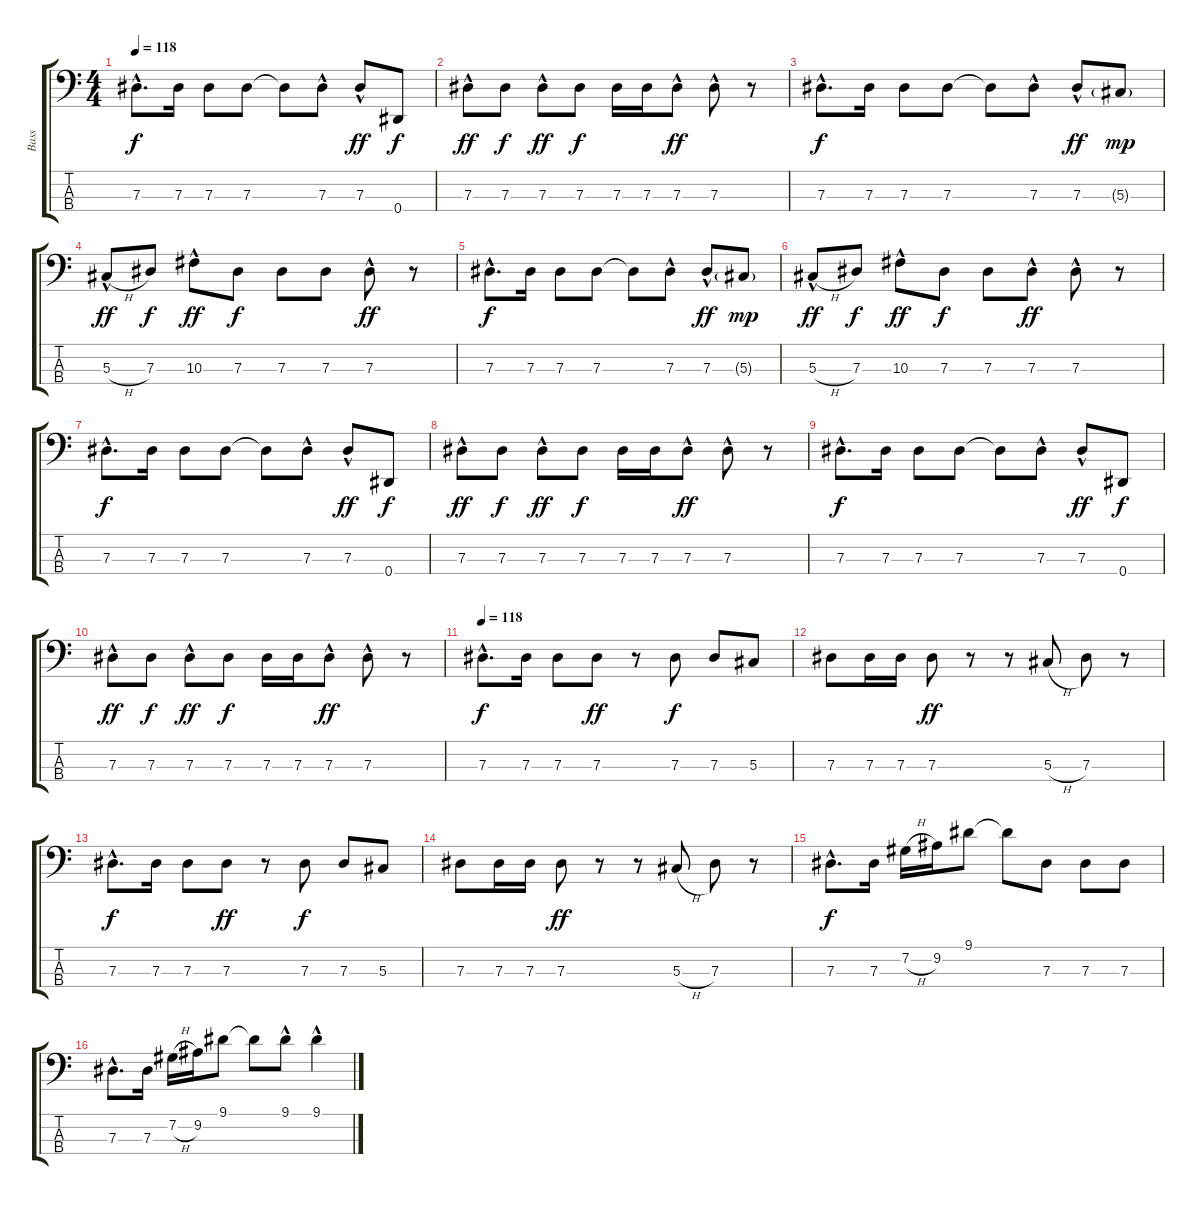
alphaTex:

\track ("Bass" "Bass") {instrument electricbassfinger}
\staff {score tabs}
\tuning (Gb2 Db2 Ab1 Eb1) {hide}
\ts (4 4)
\tempo 118
\clef f4
\ks c
7.3{hac}.8{d dy f} 7.3.16 7.3.8 7.3.8 7.3{t}.8 7.3{hac}.8 7.3{hac}.8{dy ff} 0.4.8{dy f} |
7.3{hac}.8{dy ff} 7.3.8{dy f} 7.3{hac}.8{dy ff} 7.3.8{dy f} 7.3.16 7.3.16 7.3{hac}.8{dy ff} 7.3{hac}.8 r.8 |
7.3{hac}.8{d dy f} 7.3.16 7.3.8 7.3.8 7.3{t}.8 7.3{hac}.8 7.3{hac}.8{dy ff} 5.3{g}.8{dy mp} |
5.3{h hac}.8{dy ff} 7.3.8{dy f} 10.3{hac}.8{dy ff} 7.3.8{dy f} 7.3.8 7.3.8 7.3{hac}.8{dy ff} r.8 |
7.3{hac}.8{d dy f} 7.3.16 7.3.8 7.3.8 7.3{t}.8 7.3{hac}.8 7.3{hac}.8{dy ff} 5.3{g}.8{dy mp} |
5.3{h hac}.8{dy ff} 7.3.8{dy f} 10.3{hac}.8{dy ff} 7.3.8{dy f} 7.3.8 7.3{hac}.8{dy ff} 7.3{hac}.8 r.8 |
7.3{hac}.8{d dy f} 7.3.16 7.3.8 7.3.8 7.3{t}.8 7.3{hac}.8 7.3{hac}.8{dy ff} 0.4.8{dy f} |
7.3{hac}.8{dy ff} 7.3.8{dy f} 7.3{hac}.8{dy ff} 7.3.8{dy f} 7.3.16 7.3.16 7.3{hac}.8{dy ff} 7.3{hac}.8 r.8 |
7.3{hac}.8{d dy f} 7.3.16 7.3.8 7.3.8 7.3{t}.8 7.3{hac}.8 7.3{hac}.8{dy ff} 0.4.8{dy f} |
7.3{hac}.8{dy ff} 7.3.8{dy f} 7.3{hac}.8{dy ff} 7.3.8{dy f} 7.3.16 7.3.16 7.3{hac}.8{dy ff} 7.3{hac}.8 r.8 |
\tempo 118
7.3{hac}.8{d dy f} 7.3.16 7.3.8 7.3.8{dy ff} r.8 7.3.8{dy f} 7.3.8 5.3.8 |
7.3.8 7.3.16 7.3.16 7.3.8{dy ff} r.8 r.8 5.3{h}.8 7.3.8 r.8 |
7.3{hac}.8{d dy f} 7.3.16 7.3.8 7.3.8{dy ff} r.8 7.3.8{dy f} 7.3.8 5.3.8 |
7.3.8 7.3.16 7.3.16 7.3.8{dy ff} r.8 r.8 5.3{h}.8 7.3.8 r.8 |
7.3{hac}.8{d dy f} 7.3.16 7.2{h}.16 9.2.16 9.1.8 9.1{t}.8 7.3.8 7.3.8 7.3.8 |
7.3{hac}.8{d} 7.3.16 7.2{h}.16 9.2.16 9.1.8 9.1{t}.8 9.1{hac}.8 9.1{hac}.4
